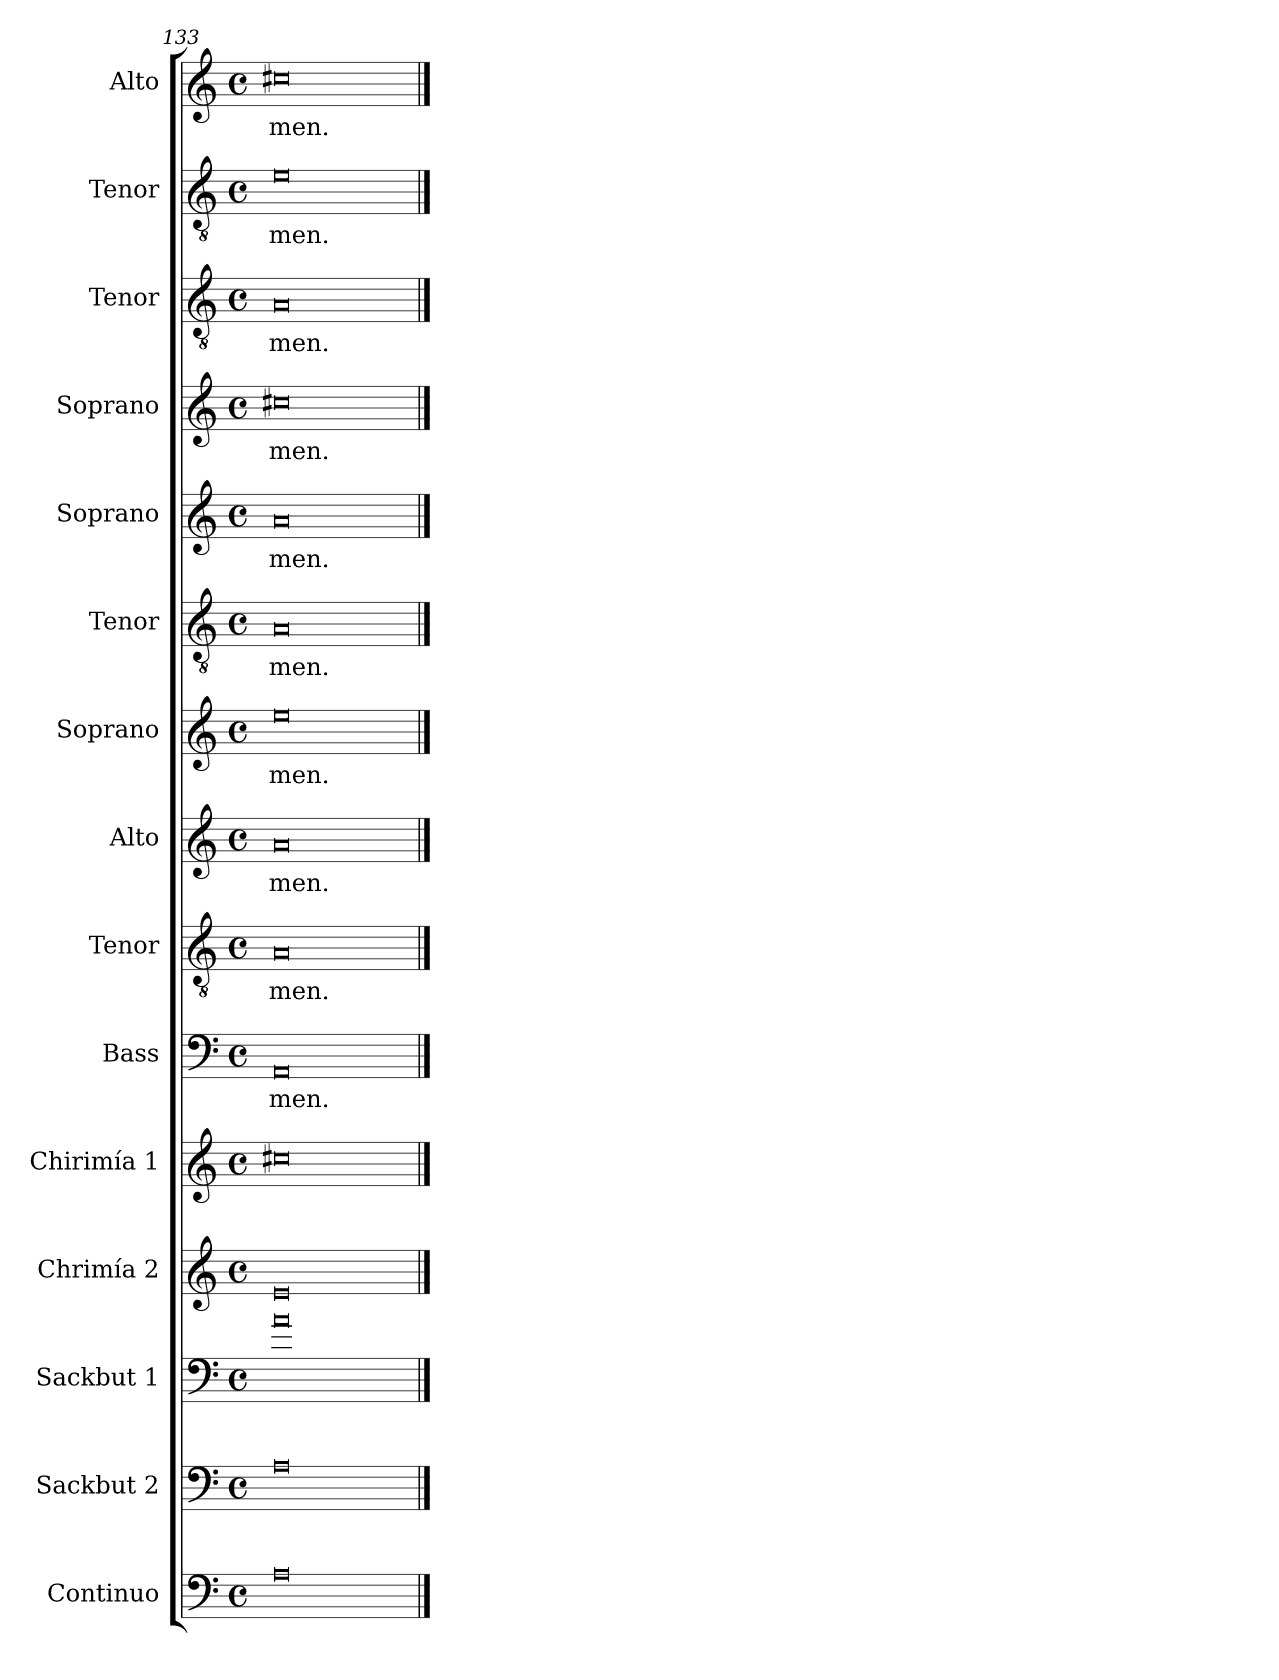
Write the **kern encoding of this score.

**kern	**kern	**kern	**kern	**kern	**kern	**text	**kern	**text	**kern	**text	**kern	**text	**kern	**text	**kern	**text	**kern	**text	**kern	**text	**kern	**text	**kern	**text
*part15	*part14	*part13	*part12	*part11	*part10	*part10	*part9	*part9	*part8	*part8	*part7	*part7	*part6	*part6	*part5	*part5	*part4	*part4	*part3	*part3	*part2	*part2	*part1	*part1
*staff15	*staff14	*staff13	*staff12	*staff11	*staff10	*staff10	*staff9	*staff9	*staff8	*staff8	*staff7	*staff7	*staff6	*staff6	*staff5	*staff5	*staff4	*staff4	*staff3	*staff3	*staff2	*staff2	*staff1	*staff1
*I"Continuo	*I"Sackbut 2	*I"Sackbut 1	*I"Chrimía 2	*I"Chirimía 1	*I"Bass	*	*I"Tenor	*	*I"Alto	*	*I"Soprano	*	*I"Tenor	*	*I"Soprano	*	*I"Soprano	*	*I"Tenor	*	*I"Tenor	*	*I"Alto	*
*I'Cont.	*I'Sckbt 2.	*I'Sckbt 1.	*I'Ch2.	*I'Ch1.	*I'B.	*	*I'T.	*	*I'A.	*	*I'S.	*	*I'T.	*	*I'S.	*	*I'S.	*	*I'T.	*	*I'T.	*	*I'A.	*
*clefF4	*clefF4	*clefF4	*clefG2	*clefG2	*clefF4	*	*clefGv2	*	*clefG2	*	*clefG2	*	*clefGv2	*	*clefG2	*	*clefG2	*	*clefGv2	*	*clefGv2	*	*clefG2	*
*	*	*	*	*	*	*	*ITrd7c12	*	*	*	*	*	*ITrd7c12	*	*	*	*	*	*ITrd7c12	*	*ITrd7c12	*	*	*
*k[]	*k[]	*k[]	*k[]	*k[]	*k[]	*	*k[]	*	*k[]	*	*k[]	*	*k[]	*	*k[]	*	*k[]	*	*k[]	*	*k[]	*	*k[]	*
*C:	*C:	*C:	*C:	*C:	*C:	*	*C:	*	*C:	*	*C:	*	*C:	*	*C:	*	*C:	*	*C:	*	*C:	*	*C:	*
*M4/4	*M4/4	*M4/4	*M4/4	*M4/4	*M4/4	*	*M4/4	*	*M4/4	*	*M4/4	*	*M4/4	*	*M4/4	*	*M4/4	*	*M4/4	*	*M4/4	*	*M4/4	*
*met(c)	*met(c)	*met(c)	*met(c)	*met(c)	*met(c)	*	*met(c)	*	*met(c)	*	*met(c)	*	*met(c)	*	*met(c)	*	*met(c)	*	*met(c)	*	*met(c)	*	*met(c)	*
=133	=133	=133	=133	=133	=133	=133	=133	=133	=133	=133	=133	=133	=133	=133	=133	=133	=133	=133	=133	=133	=133	=133	=133	=133
!	!	!	!	!	!	!LO:LY:b:color=#000000	!	!	!	!	!	!	!	!	!	!	!	!	!	!	!	!	!	!
!	!	!	!	!	!	!	!	!LO:LY:b:color=#000000	!	!	!	!	!	!	!	!	!	!	!	!	!	!	!	!
!	!	!	!	!	!	!	!	!	!	!LO:LY:b:color=#000000	!	!	!	!	!	!	!	!	!	!	!	!	!	!
!	!	!	!	!	!	!	!	!	!	!	!	!LO:LY:b:color=#000000	!	!	!	!	!	!	!	!	!	!	!	!
!	!	!	!	!	!	!	!	!	!	!	!	!	!	!LO:LY:b:color=#000000	!	!	!	!	!	!	!	!	!	!
!	!	!	!	!	!	!	!	!	!	!	!	!	!	!	!	!LO:LY:b:color=#000000	!	!	!	!	!	!	!	!
!	!	!	!	!	!	!	!	!	!	!	!	!	!	!	!	!	!	!LO:LY:b:color=#000000	!	!	!	!	!	!
!	!	!	!	!	!	!	!	!	!	!	!	!	!	!	!	!	!	!	!	!LO:LY:b:color=#000000	!	!	!	!
!	!	!	!	!	!	!	!	!	!	!	!	!	!	!	!	!	!	!	!	!	!	!LO:LY:b:color=#000000	!	!
!	!	!	!	!	!	!	!	!	!	!	!	!	!	!	!	!	!	!	!	!	!	!	!	!LO:LY:b:color=#000000
0Ai	0Ai	0ai	0ei	0cc#Xi	0AAi	-men.	0AAi	-men.	0ai	-men.	0eei	-men.	0AAi	-men.	0ai	-men.	0cc#Xi	-men.	0AAi	-men.	0Ei	-men.	0cc#Xi	-men.
==	==	==	==	==	==	==	==	==	==	==	==	==	==	==	==	==	==	==	==	==	==	==	==	==
*-	*-	*-	*-	*-	*-	*-	*-	*-	*-	*-	*-	*-	*-	*-	*-	*-	*-	*-	*-	*-	*-	*-	*-	*-
